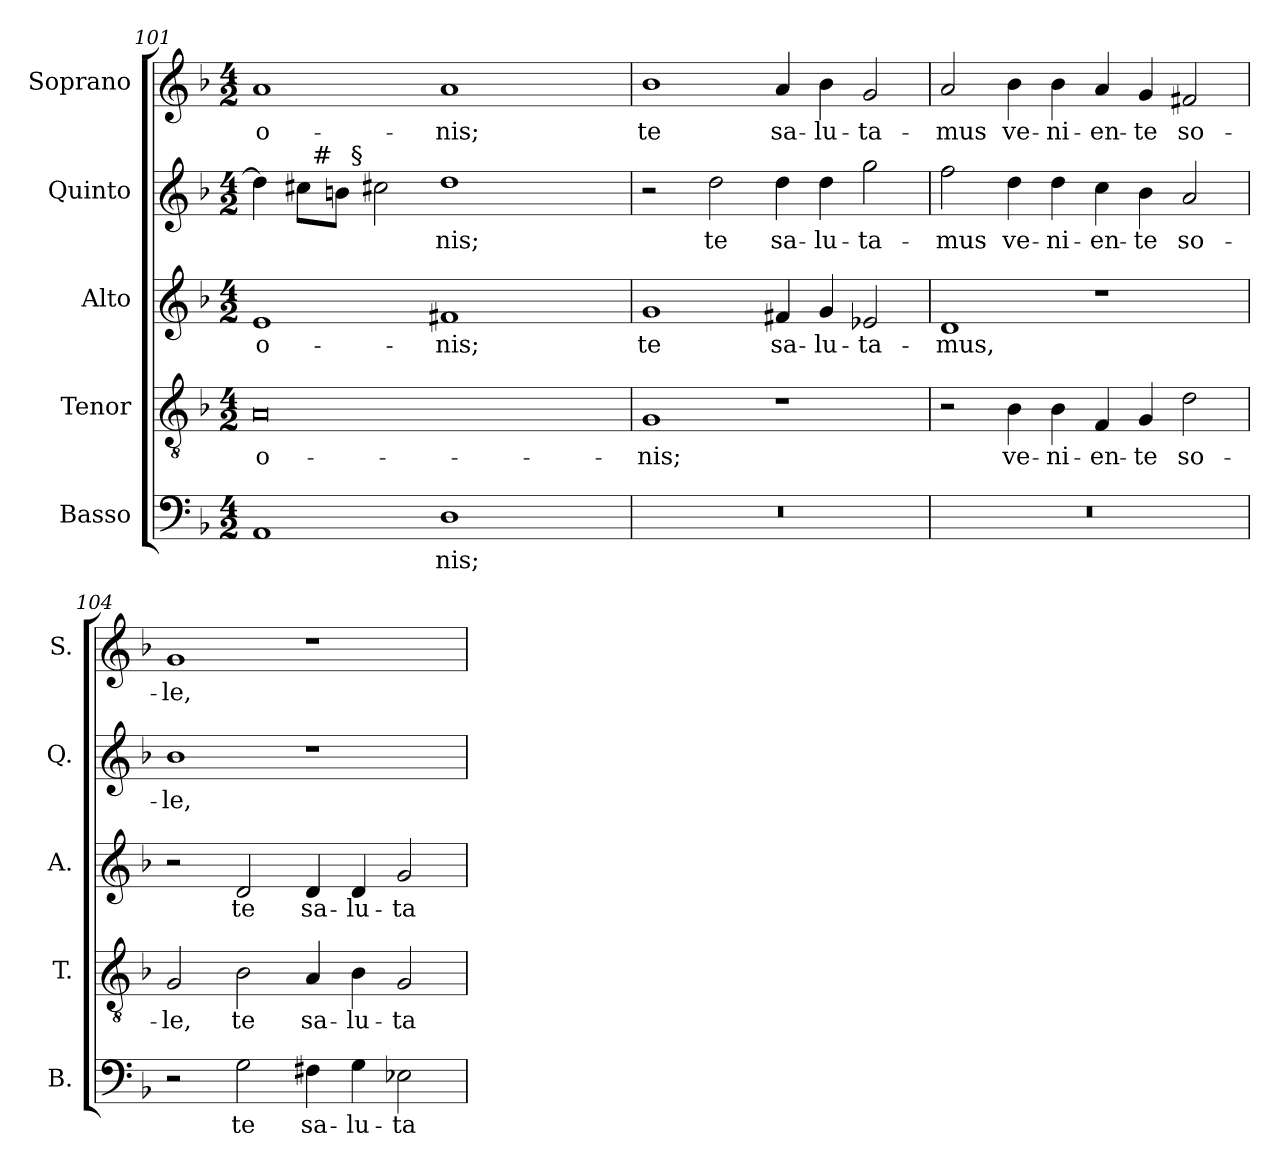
**kern	**text	**kern	**text	**kern	**text	**kern	**text	**kern	**text
*part5	*part5	*part4	*part4	*part3	*part3	*part2	*part2	*part1	*part1
*staff5	*staff5	*staff4	*staff4	*staff3	*staff3	*staff2	*staff2	*staff1	*staff1
*I"Basso	*	*I"Tenor	*	*I"Alto	*	*I"Quinto	*	*I"Soprano	*
*I'B.	*	*I'T.	*	*I'A.	*	*I'Q.	*	*I'S.	*
*clefF4	*	*clefGv2	*	*clefG2	*	*clefG2	*	*clefG2	*
*	*	*ITrd7c12	*	*	*	*	*	*	*
*k[b-]	*	*k[b-]	*	*k[b-]	*	*k[b-]	*	*k[b-]	*
*F:	*	*F:	*	*F:	*	*F:	*	*F:	*
*M4/2	*	*M4/2	*	*M4/2	*	*M4/2	*	*M4/2	*
=101	=101	=101	=101	=101	=101	=101	=101	=101	=101
!	!	!	!LO:LY:b:color=#000000	!	!	!	!	!	!
!	!	!	!	!	!LO:LY:b:color=#000000	!	!	!	!
!	!	!	!	!	!	!	!	!	!LO:LY:b:color=#000000
*	*	*	*	*	*	*^	*	*	*
*	*	*	*	*	*	*	*^	*	*	*
1AAi	.	0AAi	-o-	1ei	-o-	4ddi\]	4ryy	4ryy	.	1ai	-o-
.	.	.	.	.	.	8cc#i\L	32ryy	8ryy	.	.	.
.	.	.	.	.	.	.	256ryy	.	.	.	.
!	!	!	!	!	!	!	!LO:TX:a:t=#	!	!	!	!
.	.	.	.	.	.	.	1ryy	.	.	.	.
.	.	.	.	.	.	8bi\J	.	32ryy	.	.	.
.	.	.	.	.	.	.	.	256ryy	.	.	.
!	!	!	!	!	!	!	!	!LO:TX:a:t=§	!	!	!
.	.	.	.	.	.	.	.	1ryy	.	.	.
.	.	.	.	.	.	2cc#Xi\	.	.	.	.	.
!	!LO:LY:b:color=#000000	!	!	!	!	!	!	!	!	!	!
!	!	!	!	!	!LO:LY:b:color=#000000	!	!	!	!	!	!
!	!	!	!	!	!	!	!	!	!LO:LY:b:color=#000000	!	!
!	!	!	!	!	!	!	!	!	!	!	!LO:LY:b:color=#000000
1Di	-nis;	.	.	1f#Xi	-nis;	1ddi	.	.	-nis;	1ai	-nis;
.	.	.	.	.	.	.	2ryy	.	.	.	.
.	.	.	.	.	.	.	.	2ryy	.	.	.
.	.	.	.	.	.	.	8ryy	.	.	.	.
.	.	.	.	.	.	.	16ryy	16ryy	.	.	.
.	.	.	.	.	.	.	64..ryy	64..ryy	.	.	.
=102	=102	=102	=102	=102	=102	=102	=102	=102	=102	=102	=102
!LO:N:vis=1	!	!	!	!	!	!	!	!	!	!	!
*	*	*	*	*	*	*v	*v	*v	*	*	*
*	*	*	*	*	*	*^	*	*	*
*	*	*	*	*	*	*	*^	*	*	*
!	!	!	!LO:LY:b:color=#000000	!	!	!	!	!	!	!	!
*	*	*	*	*	*	*v	*v	*v	*	*	*
*	*	*	*	*	*	*^	*	*	*
*	*	*	*	*	*	*	*^	*	*	*
!	!	!	!	!	!LO:LY:b:color=#000000	!	!	!	!	!	!
*	*	*	*	*	*	*v	*v	*v	*	*	*
*	*	*	*	*	*	*^	*	*	*
*	*	*	*	*	*	*	*^	*	*	*
!	!	!	!	!	!	!	!	!	!	!	!LO:LY:b:color=#000000
*	*	*	*	*	*	*v	*v	*v	*	*	*
0r	.	1GGi	-nis;	1gi	te	2r	.	1b-i	te
!	!	!	!	!	!	!	!LO:LY:b:color=#000000	!	!
.	.	.	.	.	.	2ddi\	te	.	.
!	!	!	!	!	!LO:LY:b:color=#000000	!	!	!	!
!	!	!	!	!	!	!	!LO:LY:b:color=#000000	!	!
!	!	!	!	!	!	!	!	!	!LO:LY:b:color=#000000
.	.	1r	.	4f#Xi/	sa-	4ddi\	sa-	4ai/	sa-
!	!	!	!	!	!LO:LY:b:color=#000000	!	!	!	!
!	!	!	!	!	!	!	!LO:LY:b:color=#000000	!	!
!	!	!	!	!	!	!	!	!	!LO:LY:b:color=#000000
.	.	.	.	4gi/	-lu-	4ddi\	-lu-	4b-i\	-lu-
!	!	!	!	!	!LO:LY:b:color=#000000	!	!	!	!
!	!	!	!	!	!	!	!LO:LY:b:color=#000000	!	!
!	!	!	!	!	!	!	!	!	!LO:LY:b:color=#000000
.	.	.	.	2e-Xi/	-ta-	2ggi\	-ta-	2gi/	-ta-
=103	=103	=103	=103	=103	=103	=103	=103	=103	=103
!LO:N:vis=1	!	!	!	!	!	!	!	!	!
!	!	!	!	!	!LO:LY:b:color=#000000	!	!	!	!
!	!	!	!	!	!	!	!LO:LY:b:color=#000000	!	!
!	!	!	!	!	!	!	!	!	!LO:LY:b:color=#000000
0r	.	2r	.	1di	-mus,	2ffi\	-mus	2ai/	-mus
!	!	!	!LO:LY:b:color=#000000	!	!	!	!	!	!
!	!	!	!	!	!	!	!LO:LY:b:color=#000000	!	!
!	!	!	!	!	!	!	!	!	!LO:LY:b:color=#000000
.	.	4BB-i\	ve-	.	.	4ddi\	ve-	4b-i\	ve-
!	!	!	!LO:LY:b:color=#000000	!	!	!	!	!	!
!	!	!	!	!	!	!	!LO:LY:b:color=#000000	!	!
!	!	!	!	!	!	!	!	!	!LO:LY:b:color=#000000
.	.	4BB-i\	-ni-	.	.	4ddi\	-ni-	4b-i\	-ni-
!	!	!	!LO:LY:b:color=#000000	!	!	!	!	!	!
!	!	!	!	!	!	!	!LO:LY:b:color=#000000	!	!
!	!	!	!	!	!	!	!	!	!LO:LY:b:color=#000000
.	.	4FFi/	-en-	1r	.	4cci\	-en-	4ai/	-en-
!	!	!	!LO:LY:b:color=#000000	!	!	!	!	!	!
!	!	!	!	!	!	!	!LO:LY:b:color=#000000	!	!
!	!	!	!	!	!	!	!	!	!LO:LY:b:color=#000000
.	.	4GGi/	-te	.	.	4b-i\	-te	4gi/	-te
!	!	!	!LO:LY:b:color=#000000	!	!	!	!	!	!
!	!	!	!	!	!	!	!LO:LY:b:color=#000000	!	!
!	!	!	!	!	!	!	!	!	!LO:LY:b:color=#000000
.	.	2Di\	so-	.	.	2ai/	so-	2f#Xi/	so-
!!LO:PB:g=z
=104	=104	=104	=104	=104	=104	=104	=104	=104	=104
!	!	!	!LO:LY:b:color=#000000	!	!	!	!	!	!
!	!	!	!	!	!	!	!LO:LY:b:color=#000000	!	!
!	!	!	!	!	!	!	!	!	!LO:LY:b:color=#000000
2r	.	2GGi/	-le,	2r	.	1b-i	-le,	1gi	-le,
!	!LO:LY:b:color=#000000	!	!	!	!	!	!	!	!
!	!	!	!LO:LY:b:color=#000000	!	!	!	!	!	!
!	!	!	!	!	!LO:LY:b:color=#000000	!	!	!	!
2Gi\	te	2BB-i\	te	2di/	te	.	.	.	.
!	!LO:LY:b:color=#000000	!	!	!	!	!	!	!	!
!	!	!	!LO:LY:b:color=#000000	!	!	!	!	!	!
!	!	!	!	!	!LO:LY:b:color=#000000	!	!	!	!
4F#Xi\	sa-	4AAi/	sa-	4di/	sa-	1r	.	1r	.
!	!LO:LY:b:color=#000000	!	!	!	!	!	!	!	!
!	!	!	!LO:LY:b:color=#000000	!	!	!	!	!	!
!	!	!	!	!	!LO:LY:b:color=#000000	!	!	!	!
4Gi\	-lu-	4BB-i\	-lu-	4di/	-lu-	.	.	.	.
!	!LO:LY:b:color=#000000	!	!	!	!	!	!	!	!
!	!	!	!LO:LY:b:color=#000000	!	!	!	!	!	!
!	!	!	!	!	!LO:LY:b:color=#000000	!	!	!	!
2E-Xi\	-ta-	2GGi/	-ta-	2gi/	-ta-	.	.	.	.
=	=	=	=	=	=	=	=	=	=
*-	*-	*-	*-	*-	*-	*-	*-	*-	*-
